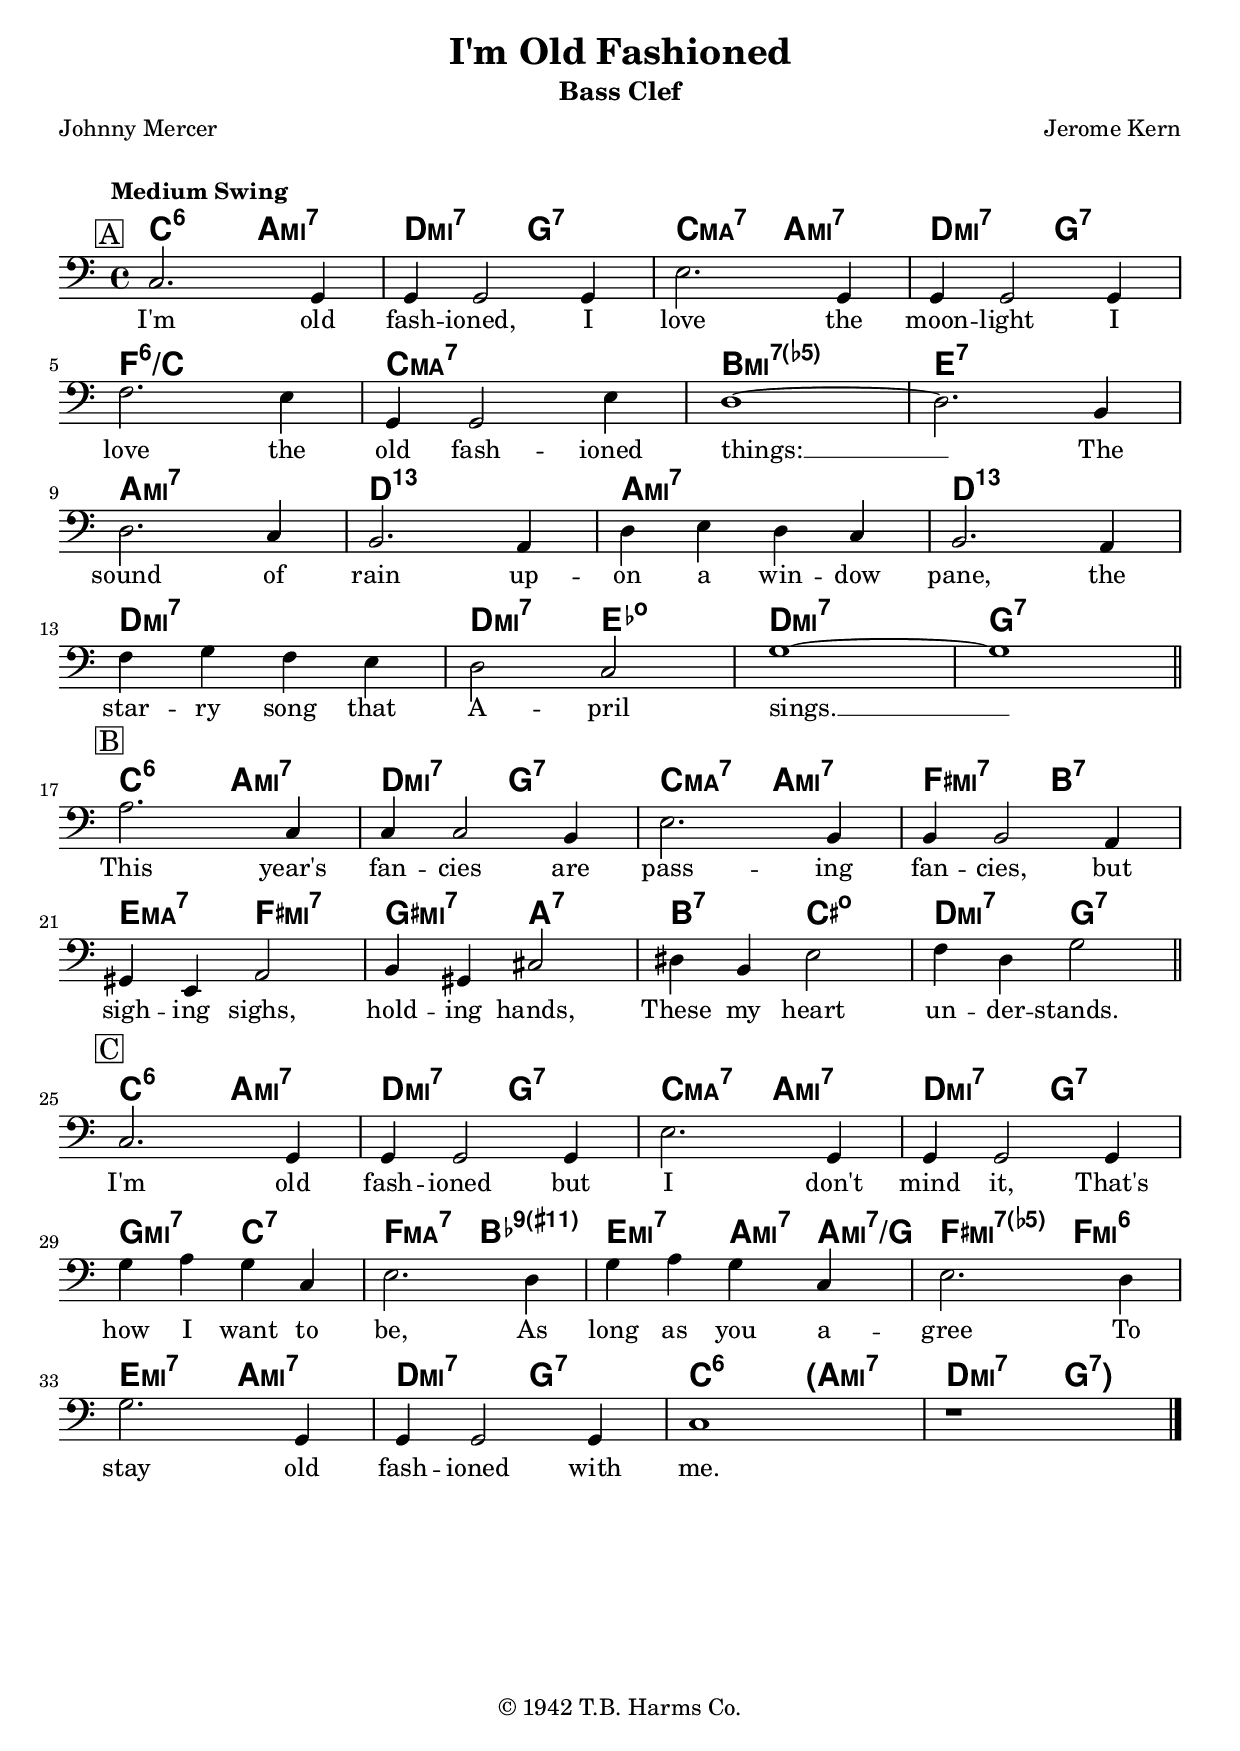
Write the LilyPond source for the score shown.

\version "2.24.0"

\include "english.ly"

instrument = "Bass Clef"
whatKey = c,
whatClef = "bass"

%% -*- Mode: LilyPond -*-

\include "lead-sheets.ily"

refrainLyrics = \lyricmode {
  I'm old fash -- ioned, I love the moon -- light
  I love the old fash -- ioned things: __
  The sound of rain up -- on a win -- dow pane,
  the star -- ry song that A -- pril sings. __
  This year's fan -- cies are pass -- ing fan -- cies,
  but sigh -- ing sighs, hold -- ing hands,
  These my heart un -- der -- stands.
  I'm old fash -- ioned but I don't mind it,
  That's how I want to be,
  As long as you a -- gree
  To stay old fash -- ioned with me.
}

refrainChords = \chordmode {
  f2:6 d2:m7 g2:m7 c2:7 f2:maj7 d2:m7 g2:m7 c2:7
  bf1:6/f f1:maj7 e1:m7.5- a1:7
  d1:m7 g1:3.5.13 d1:m7 g1:3.5.13
  g1:m7 g2:m7 af2:dim7 g1:m7 c1:7
  
  f2:6 d2:m7 g2:m7 c2:7 f2:maj7 d2:m7 b2:m7 e2:7
  a2:maj7 b2:m7 cs2:m7 d2:7 e2:7 fs2:dim7 g2:m7 c2:7
  
  f2:6 d2:m7 g2:m7 c2:7 f2:maj7 d2:m7 g2:m7 c2:7
  c2:m7 f2:7 bf2:maj7 ef2:9.11+ a2:m7 d4:m7 d4:m7/c b2:m7.5- bf2:m6
  a2:m7 d2:m7 g2:m7 c2:7

  f2:6
  \set chordNameFunction = #begin-parenthesis-ignatzek-chord-names 
  d2:m7
  \unset chordNameFunction
  g2:m7
  \set chordNameFunction = #end-parenthesis-ignatzek-chord-names 
  c2:7
  \unset chordNameFunction  
}

refrainMelody = \relative f' {
  \time 4/4
  \key f \major
  \clef \whatClef
  \tempo "Medium Swing"

  \mark \markup{ \box "A" }
  
  f2. c4 | c4 c2 c4 | a'2. c,4 | c4 c2 c4 |
  \break
  bf'2. a4 | c,4 c2 a'4 | g1~ | g2. e4 |
  \break
  g2. f4 | e2. d4 | g4 a4 g4 f4 | e2. d4 |
  \break
  bf'4 c4 bf4 a4 | g2 f2 | c'1~ | c1 |
  
  \bar "||"
  \break
  \mark \markup{ \box "B" }

  d2. f,4 | f4 f2 e4 | a2. e4 | e4 e2 d4 |
  \break
  cs4 a4 d2 | e4 cs4 fs2 | gs4 e4 a2 | bf4 g4 c2 |

  \bar "||"
  \break
  \mark \markup{ \box "C" }

  f,2. c4 | c4 c2 c4 | a'2. c,4 | c4 c2 c4 |
  \break
  c'4 d4 c4 f,4 | a2. g4 | c4 d4 c4 f,4 | a2. g4 |
  \break
  c2. c,4 | c4 c2 c4 | f1 | r1 |

  \bar "|."
}

\include "paper.ily"

\header {
  title = "I'm Old Fashioned"
  subtitle = \instrument
  poet = "Johnny Mercer"
  composer = "Jerome Kern"
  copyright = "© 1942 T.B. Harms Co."
}

\markup {
  % Leave a gap after the header
  \vspace #1
}

\score {
  <<
    { \context ChordNames 
      {
      \override ChordName.font-size = #+3
      \override ChordName.font-series = #'bold
      \set chordChanges = ##f
     \transpose f \whatKey {
       \refrainChords
	}
      }
      }
    \new Staff {
      \context Voice = "voiceMelody" { 
	\noDoubleAccidentalMusic \transpose f \whatKey {
	  \refrainMelody
	  }
	}
    }
    \new Lyrics \lyricsto "voiceMelody"
    {
      \refrainLyrics
    }
  >>
  \layout { }
}

